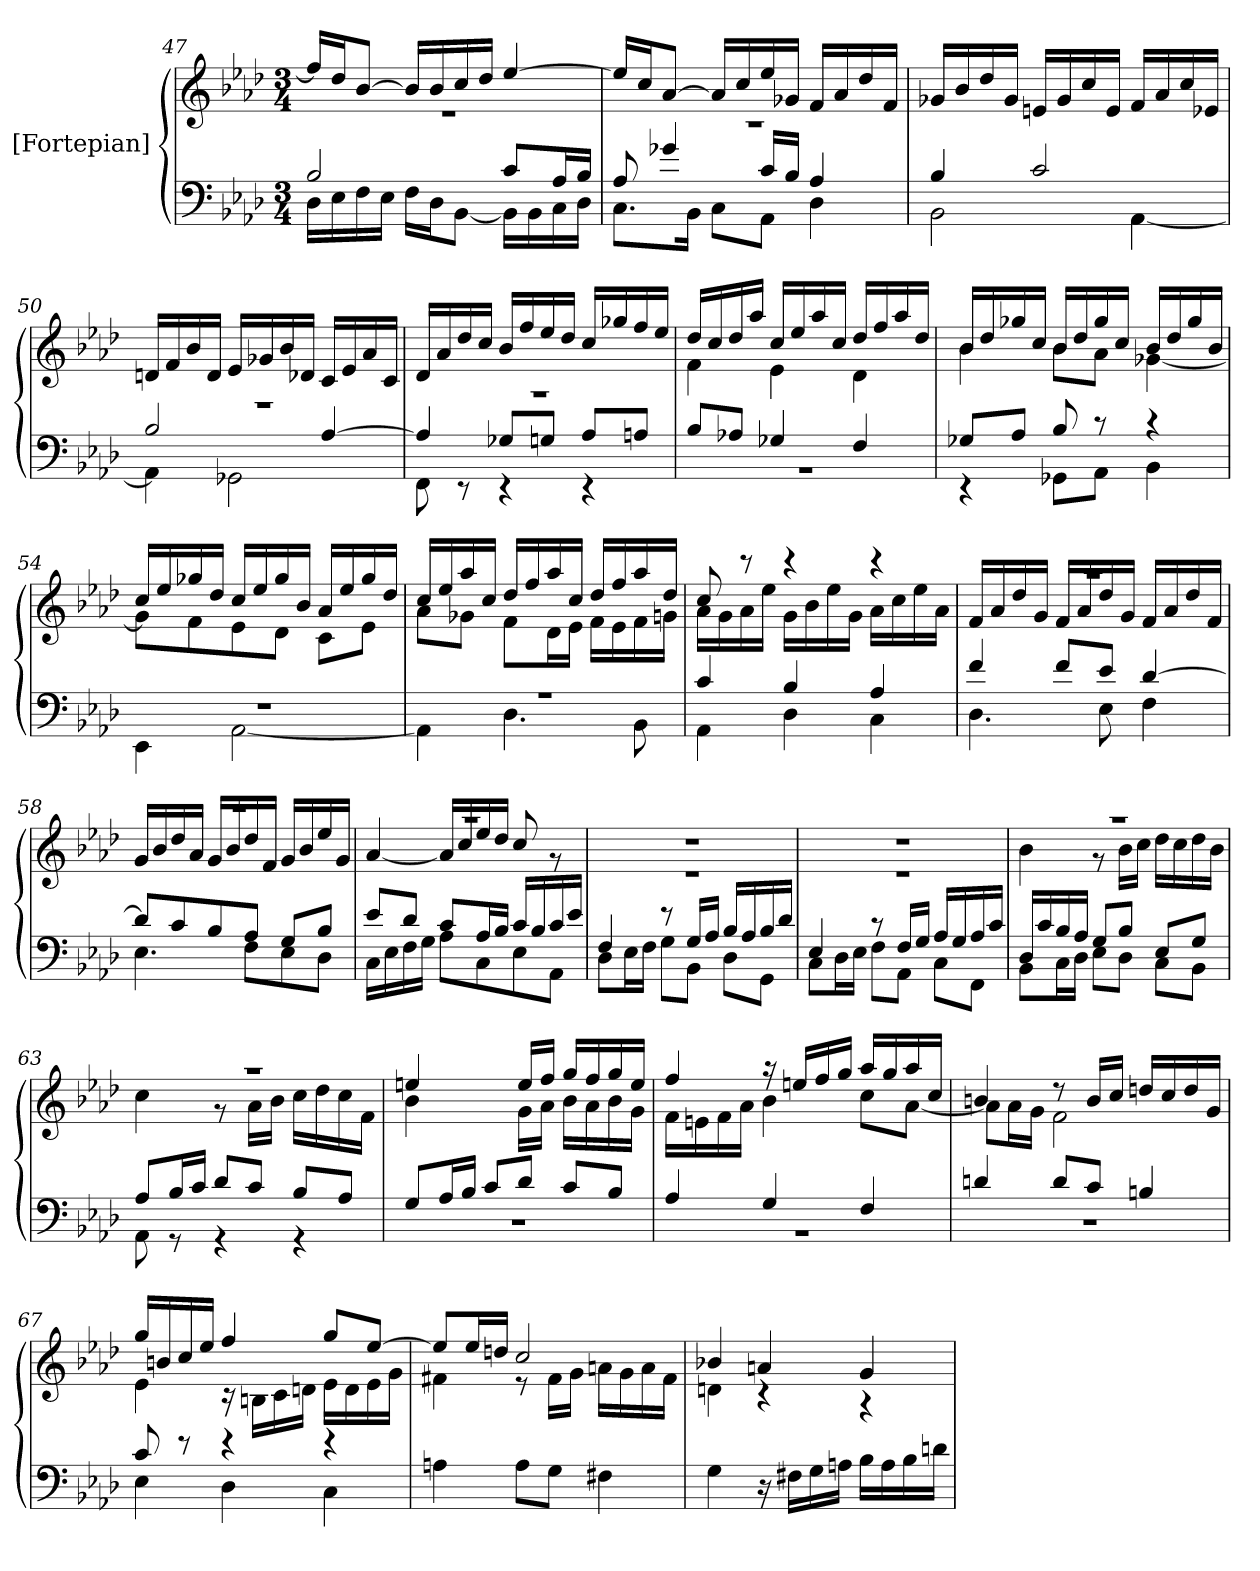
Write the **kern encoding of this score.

**kern	**kern
*part1	*part1
*staff2	*staff1
*I"[Fortepian]	*
*clefF4	*clefG2
*k[b-e-a-d-]	*k[b-e-a-d-]
*M3/4	*M3/4
=47	=47
*^	*^
2B-/	16D-\LL	16ff/LL]	2.r
.	16E-\	16dd-/J	.
.	16F\	[8b-/J	.
.	16E-\JJ	.	.
.	16F\LL	16b-/LL]	.
.	16D-\J	16b-/	.
.	[8BB-\J	16cc/	.
.	.	16dd-/JJ	.
8c/L	16BB-\LL]	[4ee-/	.
.	16BB-\	.	.
16A-/L	16C\	.	.
16B-/JJ	16D-\JJ	.	.
=48	=48	=48	=48
8A-/	8.C\L	16ee-/LL]	2.r
.	.	16cc/J	.
4g-X/	.	[8a-/J	.
.	16BB-\Jk	.	.
.	8C\L	16a-/LL]	.
.	.	16cc/	.
16c/LL	8AA-\J	16ee-/	.
16B-/JJ	.	16g-X/JJ	.
4A-/	4D-\	16f/LL	.
.	.	16a-/	.
.	.	16dd-/	.
.	.	16f/JJ	.
*	*	*v	*v
=49	=49	=49
4B-/	2BB-\	16g-X/LL
.	.	16b-/
.	.	16dd-/
.	.	16g-/JJ
2c/	.	16en/LL
.	.	16g-/
.	.	16cc/
.	.	16e/JJ
.	[4AA-\	16f/LL
.	.	16a-/
.	.	16cc/
.	.	16e-X/JJ
=50	=50	=50
*	*	*^
2B-/	4AA-\]	16dn/LL	2.r
.	.	16f/	.
.	.	16b-/	.
.	.	16d/JJ	.
.	2GG-X\	16e-/LL	.
.	.	16g-X/	.
.	.	16b-/	.
.	.	16d-X/JJ	.
[4A-/	.	16c/LL	.
.	.	16e-/	.
.	.	16a-/	.
.	.	16c/JJ	.
=51	=51	=51	=51
4A-/]	8FF\	16d-/LL	2.r
.	.	16a-/	.
.	8r	16dd-/	.
.	.	16cc/JJ	.
8G-X/L	4r	16b-/LL	.
.	.	16ff/	.
8Gn/J	.	16ee-/	.
.	.	16dd-/JJ	.
8A-/L	4r	16cc/LL	.
.	.	16gg-X/	.
8An/J	.	16ff/	.
.	.	16ee-/JJ	.
=52	=52	=52	=52
8B-/L	2.r	16dd-/LL	4f\
.	.	16cc/	.
8A-X/J	.	16dd-/	.
.	.	16aa-/JJ	.
4G-X/	.	16cc/LL	4e-\
.	.	16ee-/	.
.	.	16aa-/	.
.	.	16cc/JJ	.
4F/	.	16dd-/LL	4d-\
.	.	16ff/	.
.	.	16aa-/	.
.	.	16dd-/JJ	.
=53	=53	=53	=53
8G-X/L	4r	16b-/LL	4b-\
.	.	16dd-/	.
8A-/J	.	16gg-X/	.
.	.	16cc/JJ	.
8B-/	8GG-X\L	16b-/LL	8b-\L
.	.	16dd-/	.
8r	8AA-\J	16gg-/	8a-\J
.	.	16cc/JJ	.
4r	4BB-\	16b-/LL	[4g-X\
.	.	16dd-/	.
.	.	16gg-/	.
.	.	16b-/JJ	.
=54	=54	=54	=54
2.r	4EE-\	16cc/LL	8g-\L]
.	.	16ee-/	.
.	.	16gg-X/	8f\
.	.	16dd-/JJ	.
.	[2AA-\	16cc/LL	8e-\
.	.	16ee-/	.
.	.	16gg-/	8d-\J
.	.	16b-/JJ	.
.	.	16a-/LL	8c\L
.	.	16ee-/	.
.	.	16gg-/	8e-\J
.	.	16dd-/JJ	.
=55	=55	=55	=55
2.r	4AA-\]	16cc/LL	8a-\L
.	.	16ee-/	.
.	.	16aa-/	8g-X\J
.	.	16cc/JJ	.
.	4.D-\	16dd-/LL	8f\L
.	.	16ff/	.
.	.	16aa-/	16d-\L
.	.	16cc/JJ	16e-\JJ
.	.	16dd-/LL	16f\LL
.	.	16ff/	16e-\
.	8BB-\	16aa-/	16f\
.	.	16dd-/JJ	16gn\JJ
=56	=56	=56	=56
4c/	4AA-\	8cc/	16a-\LL
.	.	.	16g\
.	.	8r	16a-\
.	.	.	16ee-\JJ
4B-/	4D-\	4r	16g\LL
.	.	.	16b-\
.	.	.	16ee-\
.	.	.	16g\JJ
4A-/	4C\	4r	16a-\LL
.	.	.	16cc\
.	.	.	16ee-\
.	.	.	16a-\JJ
=57	=57	=57	=57
4f/	4.D-\	2.r	16f/LL
.	.	.	16a-/
.	.	.	16dd-/
.	.	.	16g/JJ
8f/L	.	.	16f/LL
.	.	.	16a-/
8e-/J	8E-\	.	16dd-/
.	.	.	16g/JJ
[4d-/	4F\	.	16f/LL
.	.	.	16a-/
.	.	.	16dd-/
.	.	.	16f/JJ
=58	=58	=58	=58
8d-/L]	4.E-\	2.r	16g/LL
.	.	.	16b-/
8c/	.	.	16dd-/
.	.	.	16a-/JJ
8B-/	.	.	16g/LL
.	.	.	16b-/
8A-/J	8F\L	.	16dd-/
.	.	.	16f/JJ
8G/L	8E-\	.	16g/LL
.	.	.	16b-/
8B-/J	8D-\J	.	16ee-/
.	.	.	16g/JJ
=59	=59	=59	=59
8e-/L	16C\LL	2.raa	[4a-/
.	16E-\	.	.
8d-/J	16F\	.	.
.	16G\JJ	.	.
8c/L	8A-\L	.	16a-/LL]
.	.	.	16cc/
16A-/L	8C\	.	16ee-/
16B-/JJ	.	.	16dd-/JJ
16c/LL	8E-\	.	8cc/
16B-/	.	.	.
16c/	8AA-\J	.	8r
16e-/JJ	.	.	.
=60	=60	=60	=60
4F/	8D-\L	2.re	2.rdd
.	16E-\L	.	.
.	16F\JJ	.	.
8r	8G\L	.	.
16G/LL	8BB-\J	.	.
16A-/JJ	.	.	.
16B-/LL	8D-\L	.	.
16A-/	.	.	.
16B-/	8GG\J	.	.
16d-/JJ	.	.	.
=61	=61	=61	=61
4E-/	8C\L	2.re	2.rdd
.	16D-\L	.	.
.	16E-\JJ	.	.
8r	8F\L	.	.
16F/LL	8AA-\J	.	.
16G/JJ	.	.	.
16A-/LL	8C\L	.	.
16G/	.	.	.
16A-/	8FF\J	.	.
16c/JJ	.	.	.
=62	=62	=62	=62
16D-/LL	8BB-\L	2.r	4b-\
16c/	.	.	.
16B-/	16C\L	.	.
16A-/JJ	16D-\JJ	.	.
8G/L	8E-\L	.	8r
8B-/J	8D-\J	.	16b-\LL
.	.	.	16cc\JJ
8E-/L	8C\L	.	16dd-\LL
.	.	.	16cc\
8G/J	8BB-\J	.	16dd-\
.	.	.	16b-\JJ
=63	=63	=63	=63
8A-/L	8AA-\	2.r	4cc\
16B-/L	8r	.	.
16c/JJ	.	.	.
8d-/L	4r	.	8r
8c/J	.	.	16a-\LL
.	.	.	16b-\JJ
8B-/L	4r	.	16cc\LL
.	.	.	16dd-\
8A-/J	.	.	16cc\
.	.	.	16f\JJ
=64	=64	=64	=64
8G/L	2.r	4een/	4b-\
16A-/L	.	.	.
16B-/JJ	.	.	.
8c/L	.	8ryy	8ryy
8d-/J	.	16ee/LL	16g\LL
.	.	16ff/JJ	16a-\JJ
8c/L	.	16gg/LL	16b-\LL
.	.	16ff/	16a-\
8B-/J	.	16gg/	16b-\
.	.	16ee/JJ	16g\JJ
=65	=65	=65	=65
4A-/	2.r	4ff/	16f\LL
.	.	.	16en\
.	.	.	16f\
.	.	.	16a-\JJ
4G/	.	16r	4b-\
.	.	16een/LL	.
.	.	16ff/	.
.	.	16gg/JJ	.
4F/	.	16aa-/LL	8cc\L
.	.	16gg/	.
.	.	16aa-/	[8a-\J
.	.	16cc/JJ	.
=66	=66	=66	=66
4dn/	2.r	4bn/	8a-\L]
.	.	.	16a-\L
.	.	.	16g\JJ
8d/L	.	8r	2f\
8c/J	.	16b/LL	.
.	.	16cc/JJ	.
4Bn/	.	16ddn/LL	.
.	.	16cc/	.
.	.	16dd/	.
.	.	16g/JJ	.
=67	=67	=67	=67
8c/	4E-\	16gg/LL	4e-\
.	.	16bn/	.
8r	.	16cc/	.
.	.	16ee-/JJ	.
4r	4D-\	4ff/	16r
.	.	.	16Bn\LL
.	.	.	16c\
.	.	.	16dn\JJ
4r	4C\	8gg/L	16e-\LL
.	.	.	16d\
.	.	[8ee-/J	16e-\
.	.	.	16g\JJ
*v	*v	*	*
=68	=68	=68
4An\	8ee-/L]	4f#X\
.	16ee-/L	.
.	16ddn/JJ	.
8A\L	2cc/	8r
8G\J	.	16f#\LL
.	.	16g\JJ
4F#X\	.	16an\LL
.	.	16g\
.	.	16a\
.	.	16f#\JJ
=69	=69	=69
4G\	4b-X/	4dn\
16r	4an/	4r
16F#X\LL	.	.
16G\	.	.
16An\JJ	.	.
16B-\LL	4g/	4r
16A\	.	.
16B-\	.	.
16dn\JJ	.	.
*	*v	*v
=	=
*-	*-
